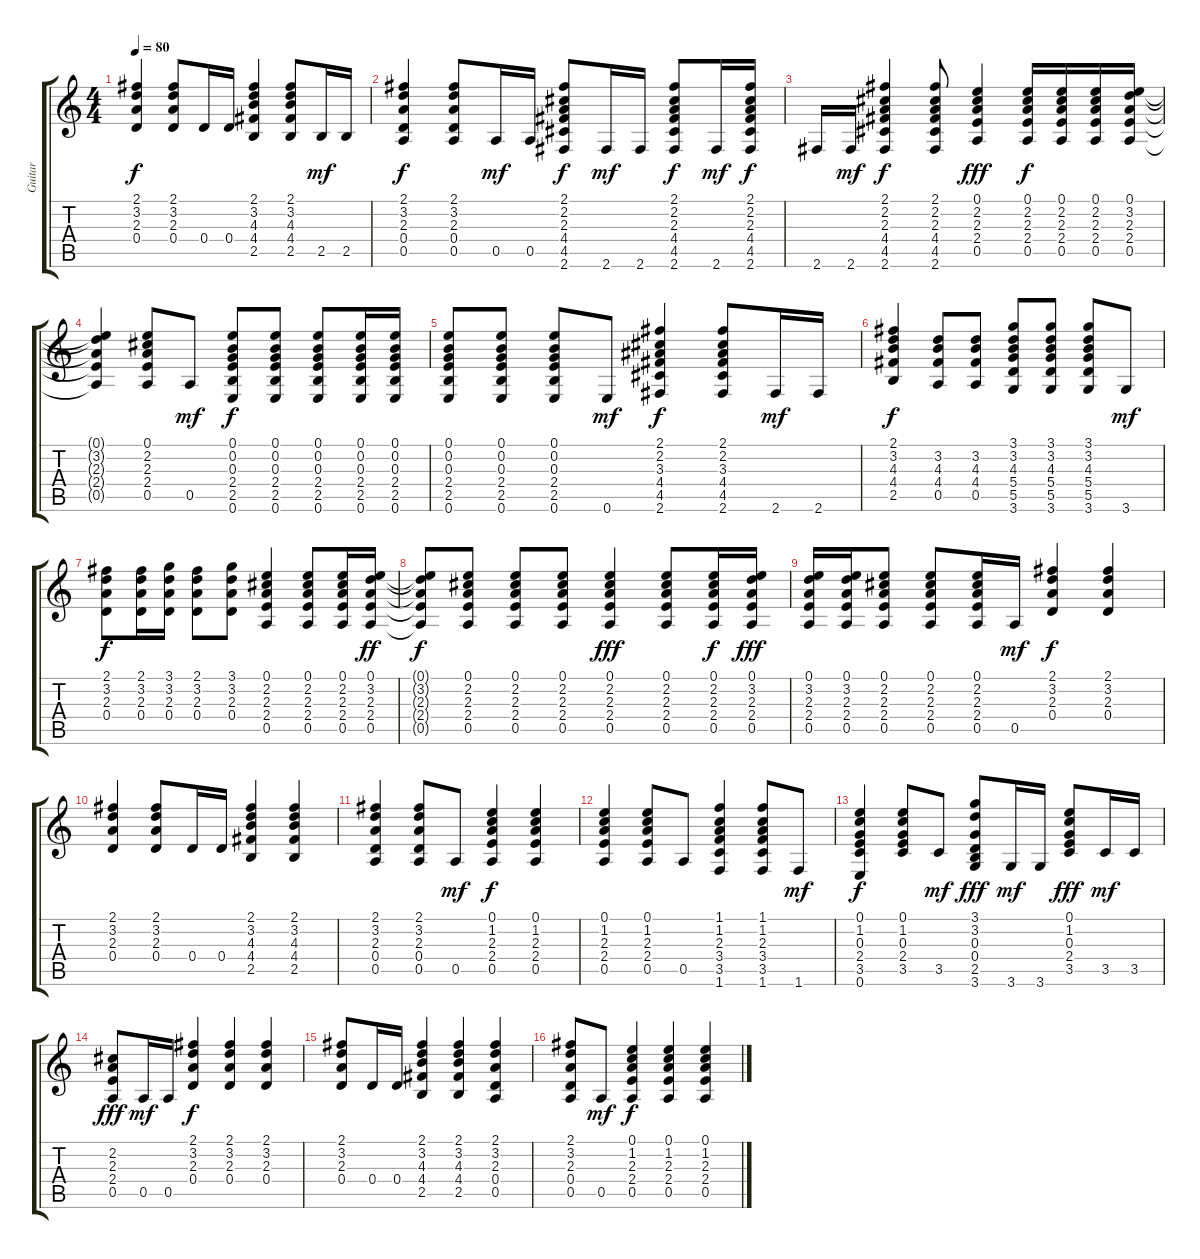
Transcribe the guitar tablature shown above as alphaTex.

\track ("Guitar" "Guitar") {instrument acousticguitarsteel}
\staff {score tabs}
\tuning (E4 B3 G3 D3 A2 E2) {hide}
\ts (4 4)
\tempo 80
\clef g2
\ks c
(2.1 3.2 2.3 0.4).4{dy f} (2.1 3.2 2.3 0.4).8 0.4.16 0.4.16 (2.1 3.2 4.3 4.4 2.5).4 (2.1 3.2 4.3 4.4 2.5).8 2.5.16{dy mf} 2.5.16 |
(2.1 3.2 2.3 0.4 0.5).4{dy f} (2.1 3.2 2.3 0.4 0.5).8 0.5.16{dy mf} 0.5.16 (2.1 2.2 2.3 4.4 4.5 2.6).8{dy f} 2.6.16{dy mf} 2.6.16 (2.1 2.2 2.3 4.4 4.5 2.6).8{dy f} 2.6.16{dy mf} (2.1 2.2 2.3 4.4 4.5 2.6).16{dy f} |
2.6.16 2.6.16{dy mf} (2.1 2.2 2.3 4.4 4.5 2.6).4{dy f} (2.1 2.2 2.3 4.4 4.5 2.6).8 (0.1 2.2 2.3 2.4 0.5).4{dy fff} (0.1 2.2 2.3 2.4 0.5).16{dy f} (0.1 2.2 2.3 2.4 0.5).16 (0.1 2.2 2.3 2.4 0.5).16 (0.1 3.2 2.3 2.4 0.5).16 |
(0.1{t} 3.2{t} 2.3{t} 2.4{t} 0.5{t}).4 (0.1 2.2 2.3 2.4 0.5).8 0.5.8{dy mf} (0.1 0.2 0.3 2.4 2.5 0.6).8{dy f} (0.1 0.2 0.3 2.4 2.5 0.6).8 (0.1 0.2 0.3 2.4 2.5 0.6).8 (0.1 0.2 0.3 2.4 2.5 0.6).16 (0.1 0.2 0.3 2.4 2.5 0.6).16 |
(0.1 0.2 0.3 2.4 2.5 0.6).8 (0.1 0.2 0.3 2.4 2.5 0.6).8 (0.1 0.2 0.3 2.4 2.5 0.6).8 0.6.8{dy mf} (2.1 2.2 3.3 4.4 4.5 2.6).4{dy f} (2.1 2.2 3.3 4.4 4.5 2.6).8 2.6.16{dy mf} 2.6.16 |
(2.1 3.2 4.3 4.4 2.5).4{dy f} (3.2 4.3 4.4 0.5).8 (3.2 4.3 4.4 0.5).8 (3.1 3.2 4.3 5.4 5.5 3.6).8 (3.1 3.2 4.3 5.4 5.5 3.6).8 (3.1 3.2 4.3 5.4 5.5 3.6).8 3.6.8{dy mf} |
(2.1 3.2 2.3 0.4).8{dy f} (2.1 3.2 2.3 0.4).16 (3.1 3.2 2.3 0.4).16 (2.1 3.2 2.3 0.4).8 (3.1 3.2 2.3 0.4).8 (0.1 2.2 2.3 2.4 0.5).4 (0.1 2.2 2.3 2.4 0.5).8 (0.1 2.2 2.3 2.4 0.5).16 (0.1 3.2 2.3 2.4 0.5).16{dy ff} |
(0.1{t} 3.2{t} 2.3{t} 2.4{t} 0.5{t}).8{dy f} (0.1 2.2 2.3 2.4 0.5).8 (0.1 2.2 2.3 2.4 0.5).8 (0.1 2.2 2.3 2.4 0.5).8 (0.1 2.2 2.3 2.4 0.5).4{dy fff} (0.1 2.2 2.3 2.4 0.5).8 (0.1 2.2 2.3 2.4 0.5).16{dy f} (0.1 3.2 2.3 2.4 0.5).16{dy fff} |
(0.1 3.2 2.3 2.4 0.5).16 (0.1 3.2 2.3 2.4 0.5).16 (0.1 2.2 2.3 2.4 0.5).8 (0.1 2.2 2.3 2.4 0.5).8 (0.1 2.2 2.3 2.4 0.5).16 0.5.16{dy mf} (2.1 3.2 2.3 0.4).4{dy f} (2.1 3.2 2.3 0.4).4 |
(2.1 3.2 2.3 0.4).4 (2.1 3.2 2.3 0.4).8 0.4.16 0.4.16 (2.1 3.2 4.3 4.4 2.5).4 (2.1 3.2 4.3 4.4 2.5).4 |
(2.1 3.2 2.3 0.4 0.5).4 (2.1 3.2 2.3 0.4 0.5).8 0.5.8{dy mf} (0.1 1.2 2.3 2.4 0.5).4{dy f} (0.1 1.2 2.3 2.4 0.5).4 |
(0.1 1.2 2.3 2.4 0.5).4 (0.1 1.2 2.3 2.4 0.5).8 0.5.8 (1.1 1.2 2.3 3.4 3.5 1.6).4 (1.1 1.2 2.3 3.4 3.5 1.6).8 1.6.8{dy mf} |
(0.1 1.2 0.3 2.4 3.5 0.6).4{dy f} (0.1 1.2 0.3 2.4 3.5).8 3.5.8{dy mf} (3.1 3.2 0.3 0.4 2.5 3.6).8{dy fff} 3.6.16{dy mf} 3.6.16 (0.1 1.2 0.3 2.4 3.5).8{dy fff} 3.5.16{dy mf} 3.5.16 |
(2.2 2.3 2.4 0.5).8{dy fff} 0.5.16{dy mf} 0.5.16 (2.1 3.2 2.3 0.4).4{dy f} (2.1 3.2 2.3 0.4).4 (2.1 3.2 2.3 0.4).4 |
(2.1 3.2 2.3 0.4).8 0.4.16 0.4.16 (2.1 3.2 4.3 4.4 2.5).4 (2.1 3.2 4.3 4.4 2.5).4 (2.1 3.2 2.3 0.4 0.5).4 |
(2.1 3.2 2.3 0.4 0.5).8 0.5.8{dy mf} (0.1 1.2 2.3 2.4 0.5).4{dy f} (0.1 1.2 2.3 2.4 0.5).4 (0.1 1.2 2.3 2.4 0.5).4
